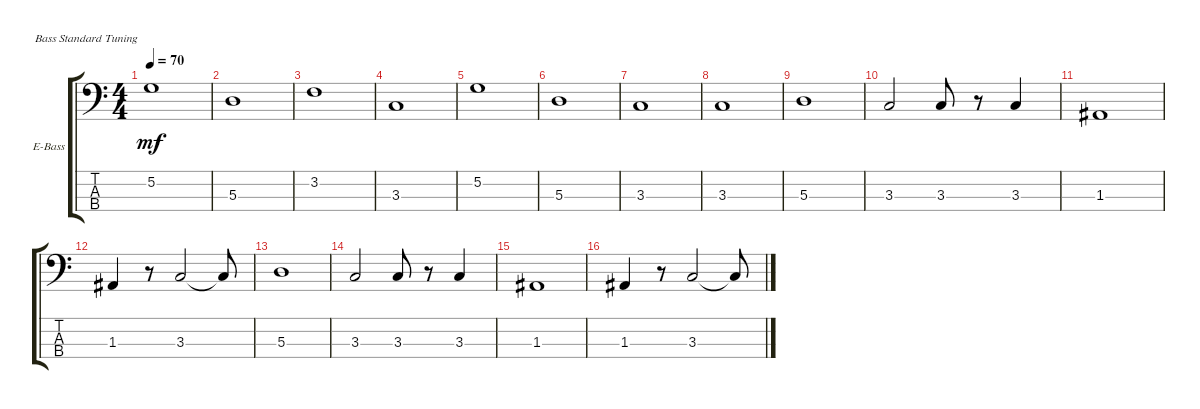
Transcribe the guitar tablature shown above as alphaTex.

\defaultSystemsLayout 4
\bracketExtendMode groupsimilarinstruments
\firstSystemTrackNameOrientation horizontal
\otherSystemsTrackNameOrientation horizontal
\track ("Electric Bass" "E-Bass") {instrument electricbassfinger}
\staff {score tabs}
\tuning (G2 D2 A1 E1)
\ts (4 4)
\tempo 70
\clef f4
\ks c
5.2.1{dy mf} |
5.3.1 |
3.2.1 |
3.3.1 |
5.2.1 |
5.3.1 |
3.3.1 |
3.3.1 |
5.3.1 |
3.3.2 3.3.8 r.8 3.3.4 |
1.3.1 |
1.3.4 r.8 3.3.2 3.3{t}.8 |
5.3.1 |
3.3.2 3.3.8 r.8 3.3.4 |
1.3.1 |
1.3.4 r.8 3.3.2 3.3{t}.8
